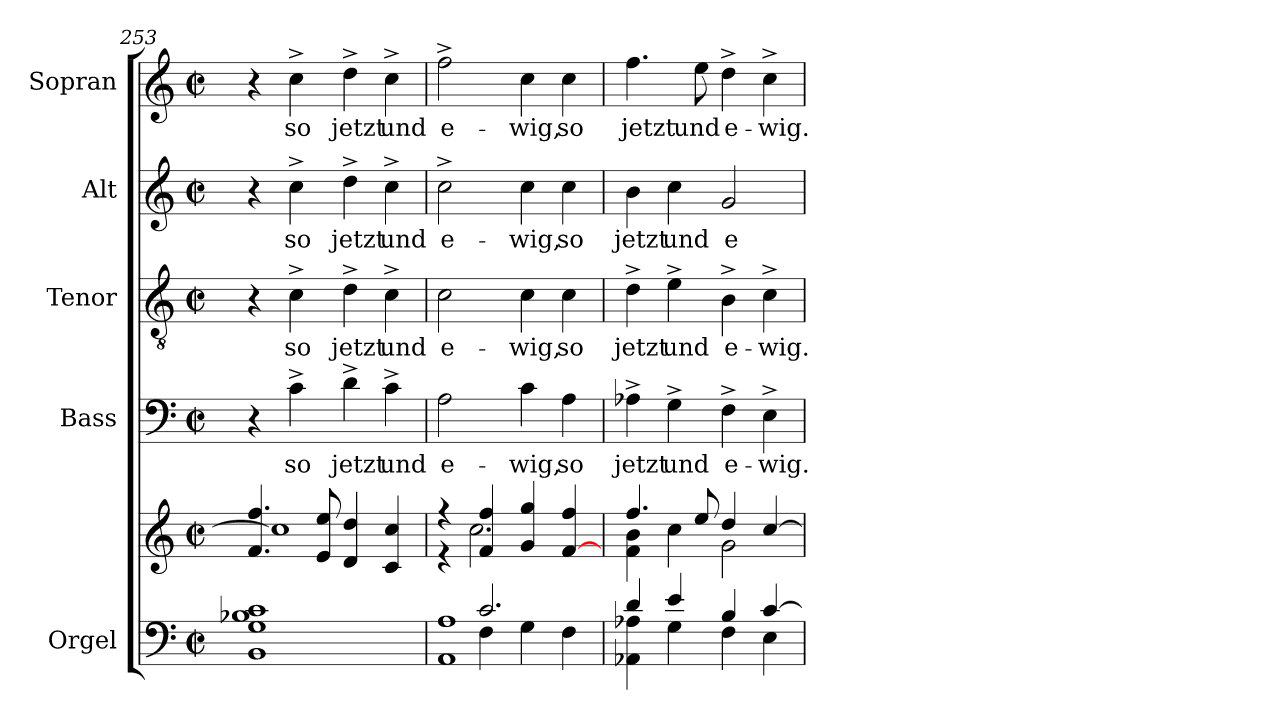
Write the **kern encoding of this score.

**kern	**kern	**kern	**text	**kern	**text	**kern	**text	**kern	**text
*part5	*part5	*part4	*part4	*part3	*part3	*part2	*part2	*part1	*part1
*staff6	*staff5	*staff4	*staff4	*staff3	*staff3	*staff2	*staff2	*staff1	*staff1
*I"Orgel	*	*I"Bass	*	*I"Tenor	*	*I"Alt	*	*I"Sopran	*
*I'Org.	*	*I'B	*	*I'T	*	*I'A	*	*I'S	*
*clefF4	*clefG2	*clefF4	*	*clefGv2	*	*clefG2	*	*clefG2	*
*k[]	*k[]	*k[]	*	*k[]	*	*k[]	*	*k[]	*
*C:	*C:	*C:	*	*C:	*	*C:	*	*C:	*
*M2/2	*M2/2	*M2/2	*	*M2/2	*	*M2/2	*	*M2/2	*
*met(c|)	*met(c|)	*met(c|)	*	*met(c|)	*	*met(c|)	*	*met(c|)	*
=253	=253	=253	=253	=253	=253	=253	=253	=253	=253
*	*^	*	*	*	*	*	*	*	*
1BB 1G 1B-X 1c	4.f/ 4.ff/	1cc]	4r	.	4r	.	4r	.	4r	.
!	!	!	!	!LO:LY:b	!	!LO:LY:b	!	!LO:LY:b	!	!LO:LY:b
.	.	.	4c^>\	so	4c^>\	so	4cc^>\	so	4cc^>\	so
.	8e/ 8ee/	.	.	.	.	.	.	.	.	.
!	!	!	!	!LO:LY:b	!	!LO:LY:b	!	!LO:LY:b	!	!LO:LY:b
.	4d/ 4dd/	.	4d^>\	jetzt	4d^>\	jetzt	4dd^>\	jetzt	4dd^>\	jetzt
!	!	!	!	!LO:LY:b	!	!LO:LY:b	!	!LO:LY:b	!	!LO:LY:b
.	4c/ 4cc/	.	4c^>\	und	4c^>\	und	4cc^>\	und	4cc^>\	und
=254	=254	=254	=254	=254	=254	=254	=254	=254	=254	=254
*^	*	*	*	*	*	*	*	*	*	*
*	*^	*	*	*	*	*	*	*	*	*	*
!	!	!	!	!	!	!LO:LY:b	!	!LO:LY:b	!	!LO:LY:b	!	!LO:LY:b
4ryy	1AA 1A	4ryy	4r	4r	2A\	e-	2c\	e-	2cc^>\	e-	2ff^>\	e-
2.c/	.	4F\	4f/ 4ff/	2.cc\	.	.	.	.	.	.	.	.
!	!	!	!	!	!	!LO:LY:b	!	!LO:LY:b	!	!LO:LY:b	!	!LO:LY:b
.	.	4G\	4g/ 4gg/	.	4c\	-wig,	4c\	-wig,	4cc\	-wig,	4cc\	-wig,
!	!	!	!	!	!	!LO:LY:b	!	!LO:LY:b	!	!LO:LY:b	!	!LO:LY:b
.	.	4F\	[>4f/ 4ff/	.	4A\	so	4c\	so	4cc\	so	4cc\	so
=255	=255	=255	=255	=255	=255	=255	=255	=255	=255	=255	=255	=255
!	!	!	!	!	!	!LO:LY:b	!	!LO:LY:b	!	!LO:LY:b	!	!LO:LY:b
*	*v	*v	*	*	*	*	*	*	*	*	*	*
4d/	4AA-X\ 4A-X\	4.ff/	4f\ 4b\	4A-X^>\	jetzt	4d^>\	jetzt	4b\	jetzt	4.ff\	jetzt
!	!	!	!	!	!LO:LY:b	!	!LO:LY:b	!	!LO:LY:b	!	!
4e/	4G\	.	4cc\	4G^>\	und	4e^>\	und	4cc\	und	.	.
!	!	!	!	!	!	!	!	!	!	!	!LO:LY:b
.	.	8ee/	.	.	.	.	.	.	.	8ee\	und
!	!	!	!	!	!LO:LY:b	!	!LO:LY:b	!	!LO:LY:b	!	!LO:LY:b
4B/	4F\	4dd/	2g\	4F^>\	e-	4B^>\	e-	2g/	e-	4dd^>\	e-
!	!	!	!	!	!LO:LY:b	!	!LO:LY:b	!	!	!	!LO:LY:b
[>4c/	4E\	[>4cc/	.	4E^>\	-wig.	4c^>\	-wig.	.	.	4cc^>\	-wig.
*v	*v	*	*	*	*	*	*	*	*	*	*
*	*v	*v	*	*	*	*	*	*	*	*
=	=	=	=	=	=	=	=	=	=
*-	*-	*-	*-	*-	*-	*-	*-	*-	*-
